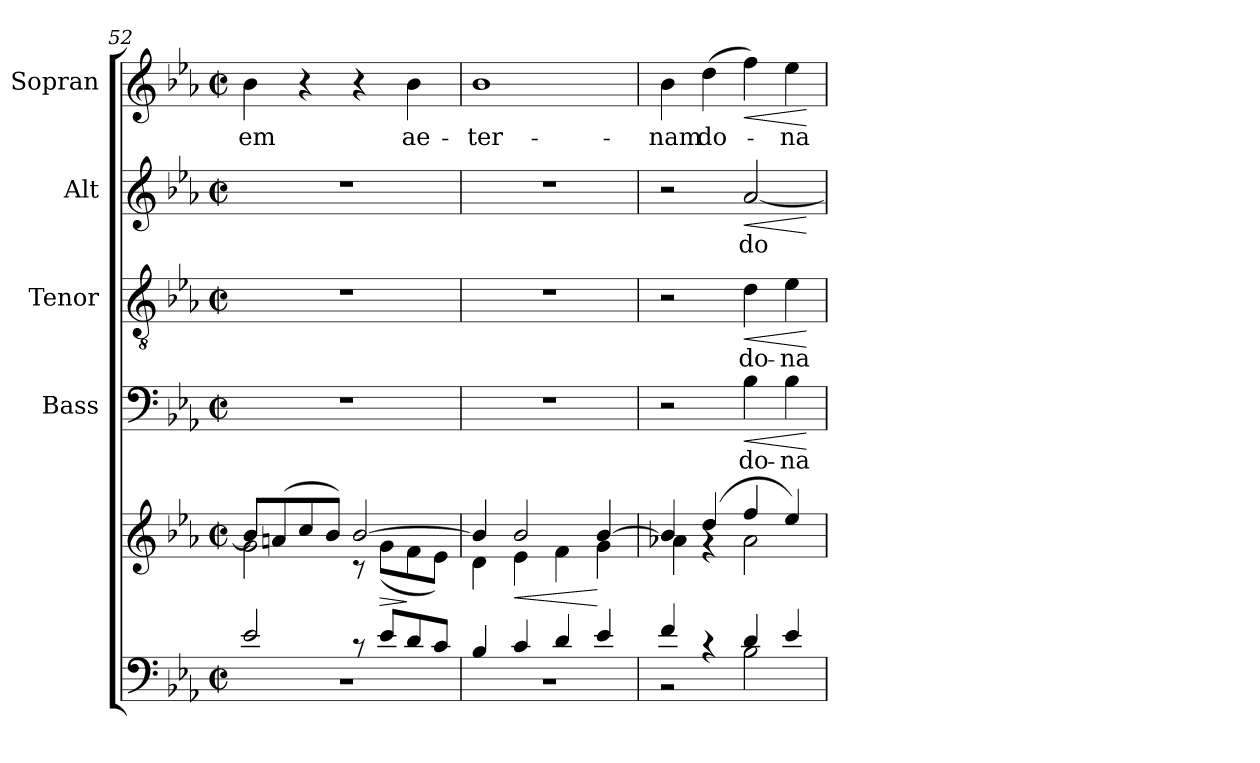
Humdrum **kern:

**kern	**kern	**dynam	**kern	**text	**dynam	**kern	**text	**dynam	**kern	**text	**dynam	**kern	**text	**dynam
*part5	*part5	*part5	*part4	*part4	*part4	*part3	*part3	*part3	*part2	*part2	*part2	*part1	*part1	*part1
*staff6	*staff5	*staff5/6	*staff4	*staff4	*staff4	*staff3	*staff3	*staff3	*staff2	*staff2	*staff2	*staff1	*staff1	*staff1
*	*	*	*I"Bass	*	*	*I"Tenor	*	*	*I"Alt	*	*	*I"Sopran	*	*
*	*	*	*I'B.	*	*	*I'T.	*	*	*I'A.	*	*	*I'S.	*	*
*clefF4	*clefG2	*	*clefF4	*	*	*clefGv2	*	*	*clefG2	*	*	*clefG2	*	*
*k[b-e-a-]	*k[b-e-a-]	*	*k[b-e-a-]	*	*	*k[b-e-a-]	*	*	*k[b-e-a-]	*	*	*k[b-e-a-]	*	*
*E-:	*E-:	*	*E-:	*	*	*E-:	*	*	*E-:	*	*	*E-:	*	*
*M2/2	*M2/2	*	*M2/2	*	*	*M2/2	*	*	*M2/2	*	*	*M2/2	*	*
*met(c|)	*met(c|)	*	*met(c|)	*	*	*met(c|)	*	*	*met(c|)	*	*	*met(c|)	*	*
=52	=52	=52	=52	=52	=52	=52	=52	=52	=52	=52	=52	=52	=52	=52
*^	*^	*	*	*	*	*	*	*	*	*	*	*	*	*
!	!	!	!	!	!	!	!	!	!	!	!	!	!	!	!LO:LY:b	!
2e-/	1r	8b-/L]	2g\	.	1r	.	.	1r	.	.	1r	.	.	4b-\	-em	.
.	.	(<8an/	.	.	.	.	.	.	.	.	.	.	.	.	.	.
.	.	8cc/	.	.	.	.	.	.	.	.	.	.	.	4r	.	.
.	.	8b-/J)	.	.	.	.	.	.	.	.	.	.	.	.	.	.
8rc	.	[>2b-/	8rc	.	.	.	.	.	.	.	.	.	.	4r	.	.
!	!	!	!	!LO:HP:b	!	!	!	!	!	!	!	!	!	!	!	!
8e-/L	.	.	(>8g\L	>	.	.	.	.	.	.	.	.	.	.	.	.
!	!	!	!	!	!	!	!	!	!	!	!	!	!	!	!LO:LY:b	!
8d/	.	.	8f\	]	.	.	.	.	.	.	.	.	.	4b-\	ae-	.
8c/J	.	.	8e-\J)	.	.	.	.	.	.	.	.	.	.	.	.	.
=53	=53	=53	=53	=53	=53	=53	=53	=53	=53	=53	=53	=53	=53	=53	=53	=53
!	!	!	!	!	!	!	!	!	!	!	!	!	!	!	!LO:LY:b	!
4B-/	1r	4b-/]	4d\	.	1r	.	.	1r	.	.	1r	.	.	1b-	-ter-	.
!	!	!	!	!LO:HP:b	!	!	!	!	!	!	!	!	!	!	!	!
4c/	.	2b-/	4e-\	<	.	.	.	.	.	.	.	.	.	.	.	.
4d/	.	.	4f\	.	.	.	.	.	.	.	.	.	.	.	.	.
4e-/	.	[>4b-/	4g\	[	.	.	.	.	.	.	.	.	.	.	.	.
=54	=54	=54	=54	=54	=54	=54	=54	=54	=54	=54	=54	=54	=54	=54	=54	=54
!	!	!	!	!	!	!	!	!	!	!	!	!	!	!	!LO:LY:b	!
4f/	2r	4b-/]	4a-X\	.	2r	.	.	2r	.	.	2r	.	.	4b-\	-nam	.
!	!	!	!	!	!	!	!	!	!	!	!	!	!	!	!LO:LY:b	!
4rc	.	(4dd/	4rf	.	.	.	.	.	.	.	.	.	.	(>4dd\	do-	.
!	!	!	!	!	!	!LO:LY:b	!LO:HP:b	!	!LO:LY:b	!LO:HP:b	!	!LO:LY:b	!LO:HP:b	!	!	!LO:HP:b
4d/	2B-\	4ff/	2a-\	.	4B-\	do-	<	4d\	do-	<	[2a-/	do-	<	4ff\)	.	<
!	!	!	!	!	!	!LO:LY:b	!	!	!LO:LY:b	!	!	!	!	!	!LO:LY:b	!
4e-/	.	4ee-/)	.	.	4B-\	-na	.	4e-\	-na	.	.	.	.	4ee-\	-na	.
*v	*v	*	*	*	*	*	*	*	*	*	*	*	*	*	*	*
*	*v	*v	*	*	*	*	*	*	*	*	*	*	*	*	*
.	.	.	.	.	[	.	.	[	.	.	[	.	.	[
=	=	=	=	=	=	=	=	=	=	=	=	=	=	=
*-	*-	*-	*-	*-	*-	*-	*-	*-	*-	*-	*-	*-	*-	*-
